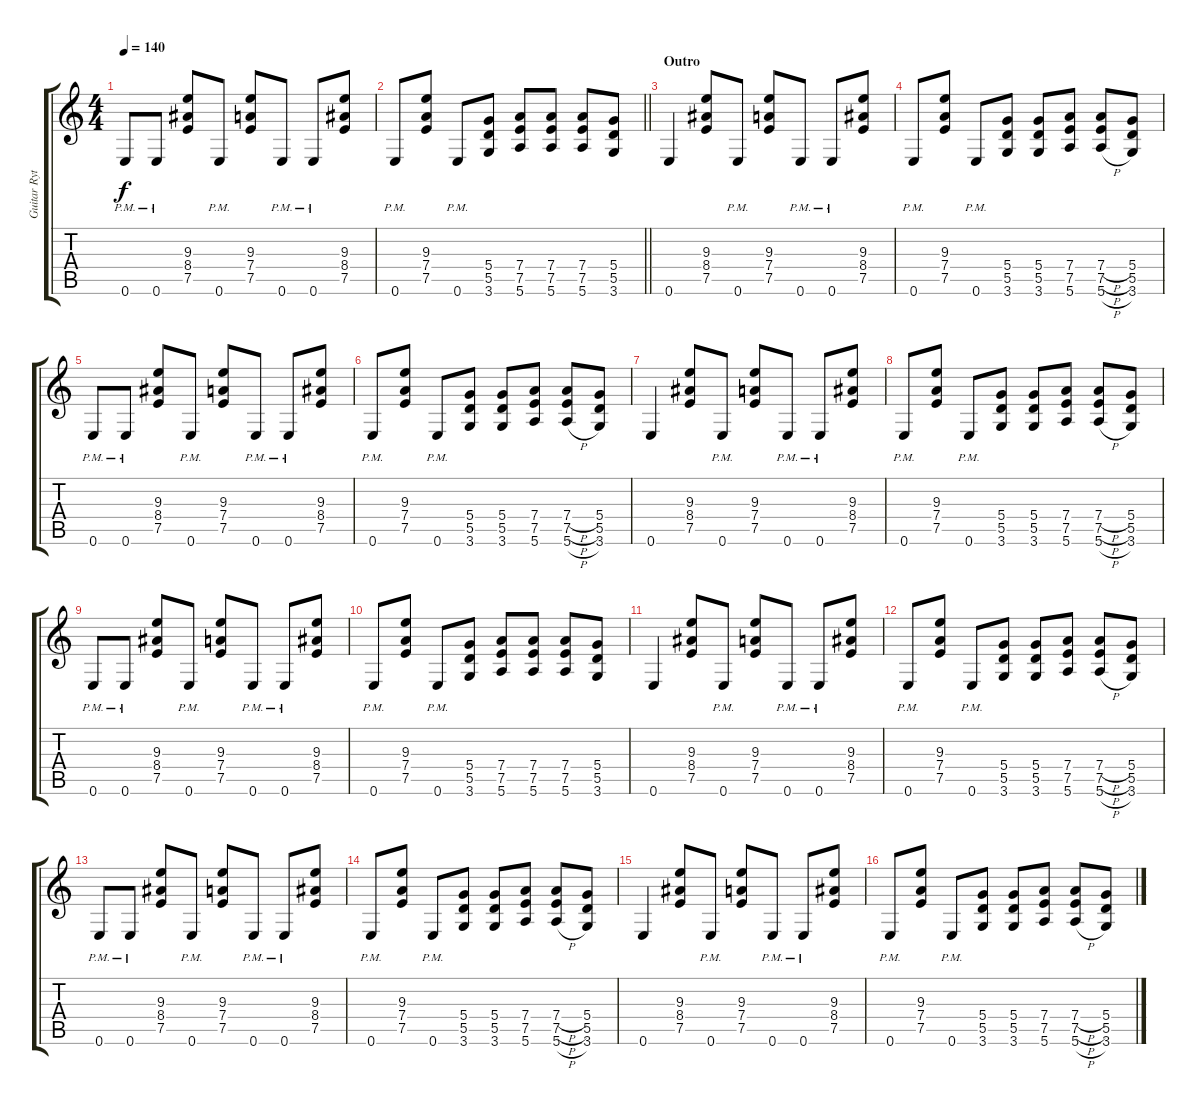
\track ("Guitar Rythm" "Guitar Ryt") {instrument distortionguitar}
\staff {score tabs}
\tuning (E4 B3 G3 D3 A2 E2) {hide}
\ts (4 4)
\tempo 140
\clef g2
\ks c
0.6{pm}.8{dy f} 0.6{pm}.8 (9.3 8.4 7.5).8 0.6{pm}.8 (9.3 7.4 7.5).8 0.6{pm}.8 0.6{pm}.8 (9.3 8.4 7.5).8 |
\barLineRight lightlight
0.6{pm}.8 (9.3 7.4 7.5).8 0.6{pm}.8 (5.4 5.5 3.6).8 (7.4 7.5 5.6).8 (7.4 7.5 5.6).8 (7.4 7.5 5.6).8 (5.4 5.5 3.6).8 |
\section ("" "Outro")
0.6.4 (9.3 8.4 7.5).8 0.6{pm}.8 (9.3 7.4 7.5).8 0.6{pm}.8 0.6{pm}.8 (9.3 8.4 7.5).8 |
0.6{pm}.8 (9.3 7.4 7.5).8 0.6{pm}.8 (5.4 5.5 3.6).8 (5.4 5.5 3.6).8 (7.4 7.5 5.6).8 (7.4{h} 7.5{h} 5.6{h}).8 (5.4 5.5 3.6).8 |
0.6{pm}.8 0.6{pm}.8 (9.3 8.4 7.5).8 0.6{pm}.8 (9.3 7.4 7.5).8 0.6{pm}.8 0.6{pm}.8 (9.3 8.4 7.5).8 |
0.6{pm}.8 (9.3 7.4 7.5).8 0.6{pm}.8 (5.4 5.5 3.6).8 (5.4 5.5 3.6).8 (7.4 7.5 5.6).8 (7.4{h} 7.5{h} 5.6{h}).8 (5.4 5.5 3.6).8 |
0.6.4 (9.3 8.4 7.5).8 0.6{pm}.8 (9.3 7.4 7.5).8 0.6{pm}.8 0.6{pm}.8 (9.3 8.4 7.5).8 |
0.6{pm}.8 (9.3 7.4 7.5).8 0.6{pm}.8 (5.4 5.5 3.6).8 (5.4 5.5 3.6).8 (7.4 7.5 5.6).8 (7.4{h} 7.5{h} 5.6{h}).8 (5.4 5.5 3.6).8 |
0.6{pm}.8 0.6{pm}.8 (9.3 8.4 7.5).8 0.6{pm}.8 (9.3 7.4 7.5).8 0.6{pm}.8 0.6{pm}.8 (9.3 8.4 7.5).8 |
0.6{pm}.8 (9.3 7.4 7.5).8 0.6{pm}.8 (5.4 5.5 3.6).8 (7.4 7.5 5.6).8 (7.4 7.5 5.6).8 (7.4 7.5 5.6).8 (5.4 5.5 3.6).8 |
0.6.4 (9.3 8.4 7.5).8 0.6{pm}.8 (9.3 7.4 7.5).8 0.6{pm}.8 0.6{pm}.8 (9.3 8.4 7.5).8 |
0.6{pm}.8 (9.3 7.4 7.5).8 0.6{pm}.8 (5.4 5.5 3.6).8 (5.4 5.5 3.6).8 (7.4 7.5 5.6).8 (7.4{h} 7.5{h} 5.6{h}).8 (5.4 5.5 3.6).8 |
0.6{pm}.8 0.6{pm}.8 (9.3 8.4 7.5).8 0.6{pm}.8 (9.3 7.4 7.5).8 0.6{pm}.8 0.6{pm}.8 (9.3 8.4 7.5).8 |
0.6{pm}.8 (9.3 7.4 7.5).8 0.6{pm}.8 (5.4 5.5 3.6).8 (5.4 5.5 3.6).8 (7.4 7.5 5.6).8 (7.4{h} 7.5{h} 5.6{h}).8 (5.4 5.5 3.6).8 |
0.6.4 (9.3 8.4 7.5).8 0.6{pm}.8 (9.3 7.4 7.5).8 0.6{pm}.8 0.6{pm}.8 (9.3 8.4 7.5).8 |
0.6{pm}.8 (9.3 7.4 7.5).8 0.6{pm}.8 (5.4 5.5 3.6).8 (5.4 5.5 3.6).8 (7.4 7.5 5.6).8 (7.4{h} 7.5{h} 5.6{h}).8 (5.4 5.5 3.6).8
